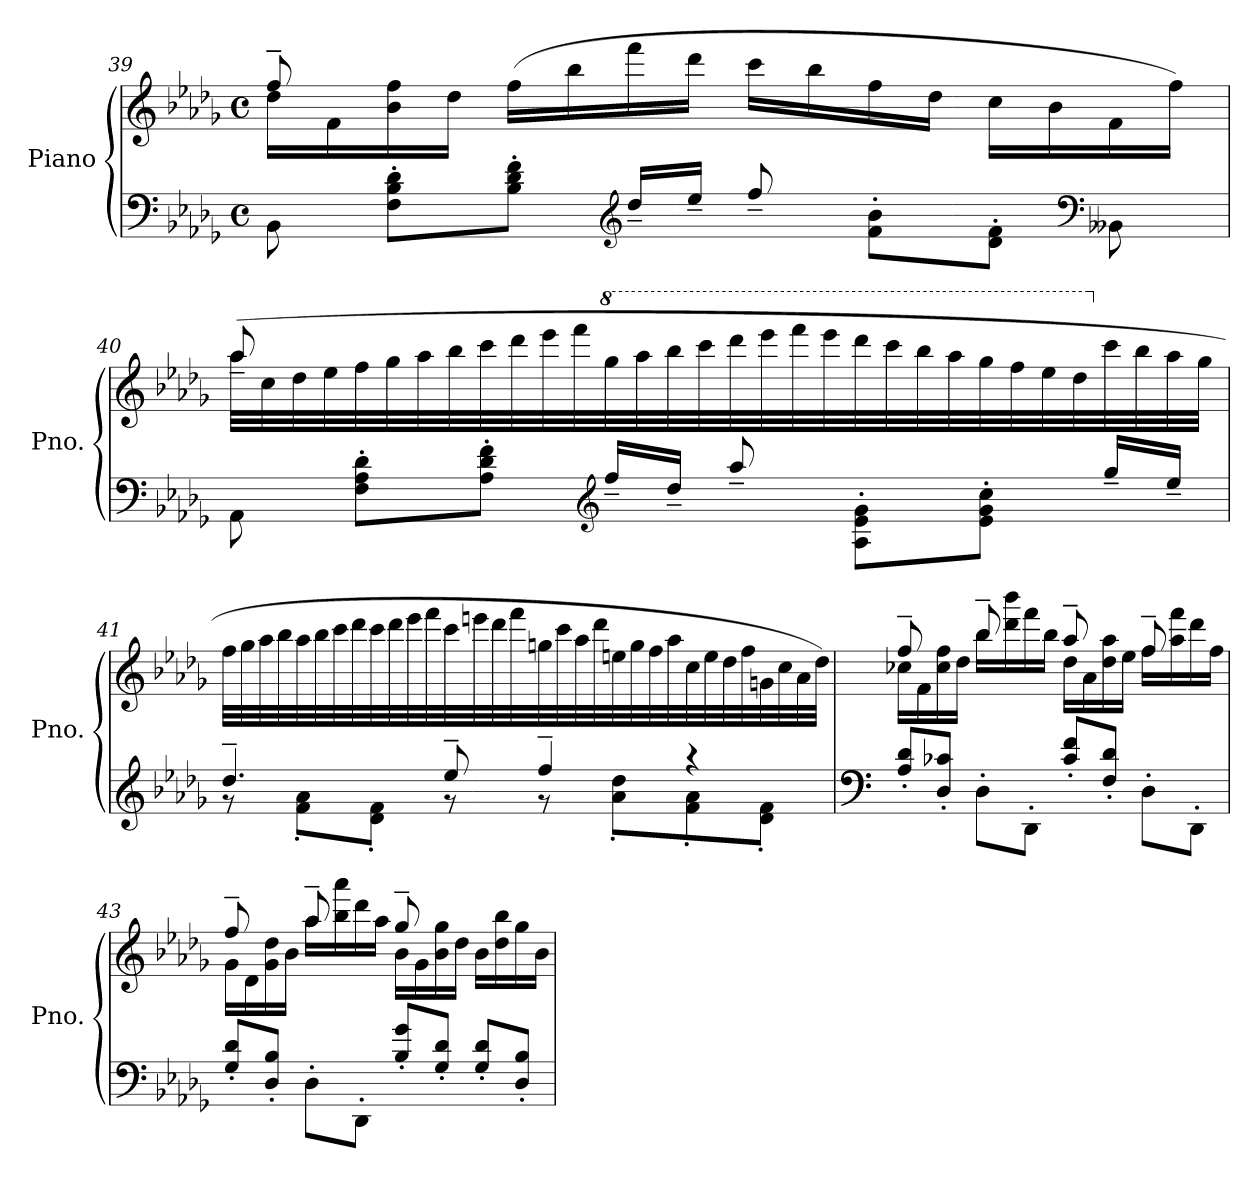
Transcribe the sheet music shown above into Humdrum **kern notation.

**kern	**kern
*part1	*part1
*staff2	*staff1
*I"Piano	*
*I'Pno.	*
*clefF4	*clefG2
*k[b-e-a-d-g-]	*k[b-e-a-d-g-]
*M4/4	*M4/4
*met(c)	*met(c)
=39	=39
*	*^
8BB-\	8ff~/	16dd-\LL
.	.	16f\
8F\' 8B-\' 8d-\'L	8ryy	16b-\ 16ff\
.	.	16dd-\JJ
8B-\' 8d-\' 8f\'J	(>16ff\LL	2.ryy
.	16bb-\	.
*clefG2	*	*
16dd-~/LL	16fff\	.
16ee-~/JJ	16ddd-\JJ	.
8ff~/	16ccc\LL	.
.	16bb-\	.
8f\' 8b-\'L	16ff\	.
.	16dd-\JJ	.
8d-\' 8f\'J	16cc\LL	.
.	16b-\	.
*clefF4	*	*
8BB--X\	16f\	.
.	16ff\JJ)	.
!!LO:LB:g=z	!!
=40	=40	=40
8AA-\	(>32aa-\LLL	8aa-~/
.	32cc\	.
.	32dd-\	.
.	32ee-\	.
8F\' 8A-\' 8d-\'L	32ff\	2..ryy
.	32gg-\	.
.	32aa-\	.
.	32bb-\	.
8A-\' 8d-\' 8f\'J	32ccc\	.
.	32ddd-\	.
.	32eee-\	.
.	32fff\	.
*clefG2	*	*
*	*8va	*
16ff~/LL	32ggg-\	.
.	32aaa-\	.
16dd-~/JJ	32bbb-\	.
.	32cccc\	.
8aa-~/	32dddd-\	.
.	32eeee-\	.
.	32ffff\	.
.	32eeee-\	.
8A-\' 8e-\' 8g-\'L	32dddd-\	.
.	32cccc\	.
.	32bbb-\	.
.	32aaa-\	.
8e-\' 8g-\' 8cc\'J	32ggg-\	.
.	32fff\	.
.	32eee-\	.
.	32ddd-\	.
*	*X8va	*
16gg-~/LL	32ccc\	.
.	32bb-\	.
16ee-~/JJ	32aa-\	.
.	32gg-\JJJ	.
*	*v	*v
!!LO:PB:g=z
=41	=41
*^	*
4.dd-~/	8r	32ff\LLL
.	.	32gg-\
.	.	32aa-\
.	.	32bb-\
.	8f\' 8a-\'L	32aa-\
.	.	32bb-\
.	.	32ccc\
.	.	32ddd-\
.	8d-\' 8f\'J	32ccc\
.	.	32ddd-\
.	.	32eee-\
.	.	32fff\
8ee-~/	8r	32ccc\
.	.	32eeen\
.	.	32ddd-\
.	.	32fff\
4ff~/	8r	32ggn\
.	.	32ccc\
.	.	32aa-\
.	.	32ddd-\
.	8a-\' 8dd-\'L	32een\
.	.	32gg\
.	.	32ff\
.	.	32aa-\
4r	8f\' 8a-\'	32cc\
.	.	32ee\
.	.	32dd-\
.	.	32ff\
.	8d-\' 8f\'J	32gn\
.	.	32cc\
.	.	32a-\
.	.	32dd-\JJJ)
*v	*v	*
!!LO:LB:g=z
=42	=42
*clefF4	*
*	*^
8A-/' 8d-/'L	8ff~/	16cc-X\LL
.	.	16f\
8D-/' 8c-X/'J	8ryy	16cc-\ 16ff\
.	.	16dd-\JJ
8D-'\L	8bb-~/	16bb-\LL
.	.	16ddd-\ 16bbb-\
8DD-'\J	8ryy	16fff\
.	.	16bb-\JJ
8c-/' 8f/'L	8aa-~/	16dd-\LL
.	.	16a-\
8F/' 8d-/'J	8ryy	16dd-\ 16aa-\
.	.	16ee-\JJ
8D-'\L	8ff~/	16ff\LL
.	.	16aa-\ 16fff\
8DD-'\J	8ryy	16ddd-\
.	.	16ff\JJ
=43	=43	=43
8G-/' 8d-/'L	8ff~/	16g-\LL
.	.	16d-\
8D-/' 8B-/'J	8ryy	16g-\ 16dd-\
.	.	16b-\JJ
8D-'\L	8aa-~/	16aa-\LL
.	.	16bb-\ 16aaa-\
8DD-'\J	8ryy	16ddd-\
.	.	16aa-\JJ
8B-/' 8g-/'L	8gg-~/	16b-\LL
.	.	16g-\
8G-/' 8d-/'J	8ryy	16b-\ 16gg-\
.	.	16dd-\JJ
8G-/' 8d-/'L	16b-\LL	4ryy
.	16dd-\ 16bb-\	.
8D-/' 8B-/'J	16gg-\	.
.	16b-\JJ	.
*	*v	*v
=	=
*-	*-
